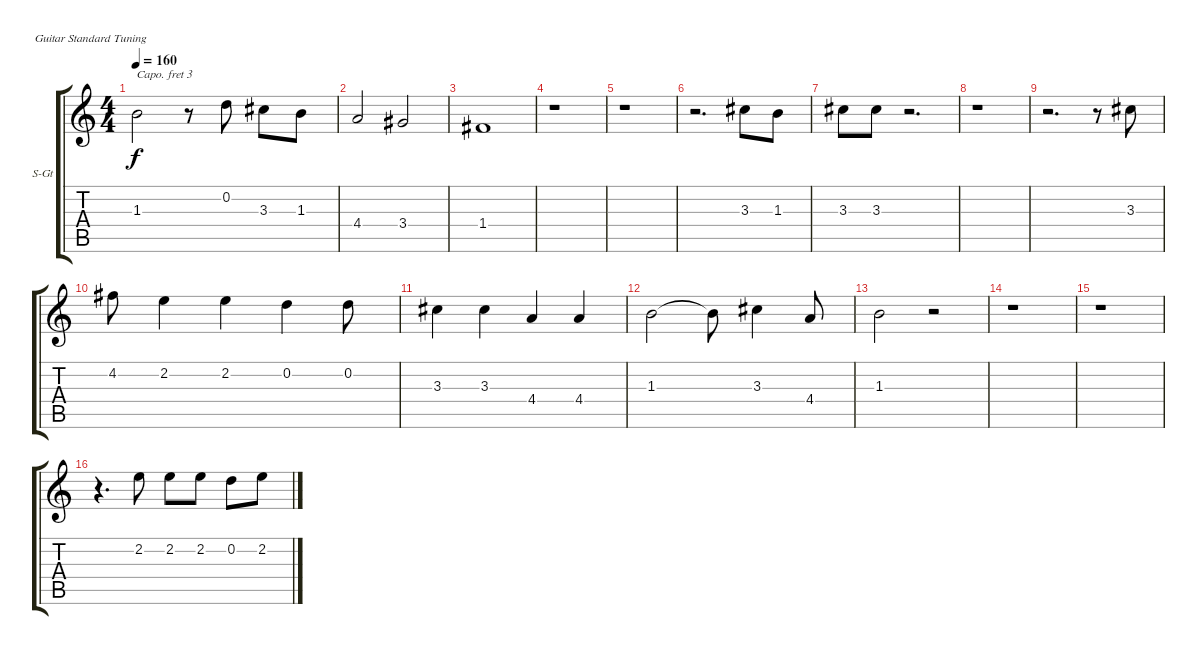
\bracketExtendMode groupsimilarinstruments
\firstSystemTrackNameOrientation horizontal
\otherSystemsTrackNameOrientation horizontal
\track ("Nicolas Reyes" "S-Gt") {instrument flute}
\staff {score tabs}
\capo 3
\tuning (E4 B3 G3 D3 A2 E2)
\displaytranspose 12
\ts (4 4)
\tempo 160
\clef g2
\ks c
1.3.2{dy f} r.8 0.2.8 3.3.8 1.3.8 |
4.4.2 3.4.2 |
1.4.1 |
r.1 |
r.1 |
r.2{d} 3.3.8 1.3.8 |
3.3.8 3.3.8 r.2{d} |
r.1 |
r.2{d} r.8 3.3.8 |
4.2.8 2.2.4 2.2.4 0.2.4 0.2.8 |
3.3.4 3.3.4 4.4.4 4.4.4 |
1.3.2 1.3{t}.8 3.3.4 4.4.8 |
1.3.2 r.2 |
r.1 |
r.1 |
r.4{d} 2.2.8 2.2.8 2.2.8 0.2.8 2.2.8
